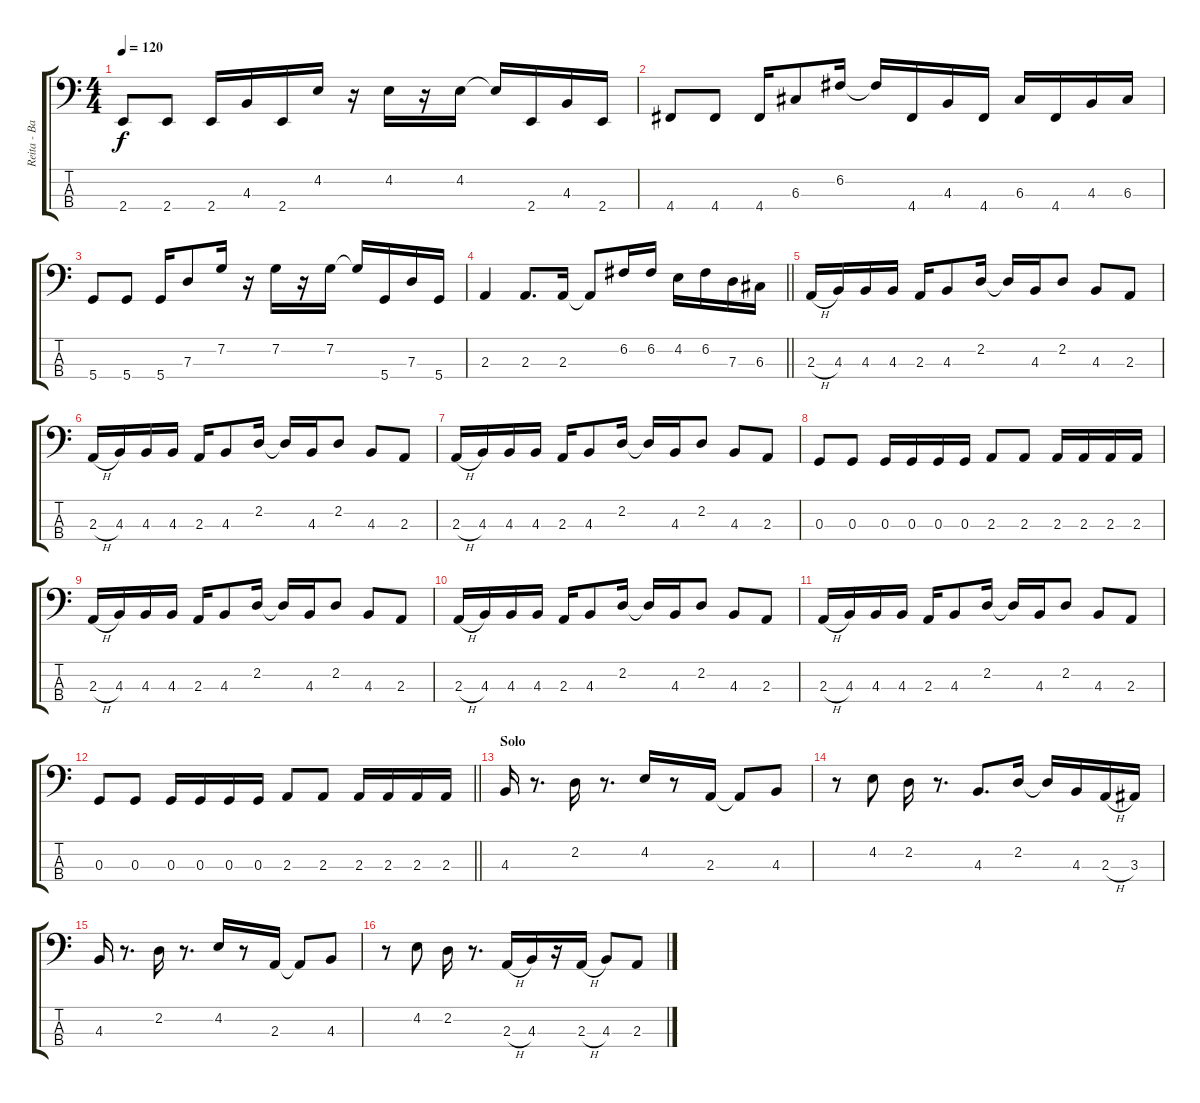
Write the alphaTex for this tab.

\track ("Reita - Bass" "Reita - Ba") {instrument electricbasspick}
\staff {score tabs}
\tuning (F2 C2 G1 D1) {hide}
\ts (4 4)
\tempo 120
\clef f4
\ks c
2.4.8{dy f} 2.4.8 2.4.16 4.3.16 2.4.16 4.2.16 r.16 4.2.16 r.16 4.2.16 4.2{t}.16 2.4.16 4.3.16 2.4.16 |
4.4.8 4.4.8 4.4.16 6.3.8 6.2.16 6.2{t}.16 4.4.16 4.3.16 4.4.16 6.3.16 4.4.16 4.3.16 6.3.16 |
5.4.8 5.4.8 5.4.16 7.3.8 7.2.16 r.16 7.2.16 r.16 7.2.16 7.2{t}.16 5.4.16 7.3.16 5.4.16 |
\barLineRight lightlight
2.3.4 2.3.8{d} 2.3.16 2.3{t}.8 6.2.16 6.2.16 4.2.16 6.2.16 7.3.16 6.3.16 |
2.3{h}.16 4.3.16 4.3.16 4.3.16 2.3.16 4.3.8 2.2.16 2.2{t}.16 4.3.16 2.2.8 4.3.8 2.3.8 |
2.3{h}.16 4.3.16 4.3.16 4.3.16 2.3.16 4.3.8 2.2.16 2.2{t}.16 4.3.16 2.2.8 4.3.8 2.3.8 |
2.3{h}.16 4.3.16 4.3.16 4.3.16 2.3.16 4.3.8 2.2.16 2.2{t}.16 4.3.16 2.2.8 4.3.8 2.3.8 |
0.3.8 0.3.8 0.3.16 0.3.16 0.3.16 0.3.16 2.3.8 2.3.8 2.3.16 2.3.16 2.3.16 2.3.16 |
2.3{h}.16 4.3.16 4.3.16 4.3.16 2.3.16 4.3.8 2.2.16 2.2{t}.16 4.3.16 2.2.8 4.3.8 2.3.8 |
2.3{h}.16 4.3.16 4.3.16 4.3.16 2.3.16 4.3.8 2.2.16 2.2{t}.16 4.3.16 2.2.8 4.3.8 2.3.8 |
2.3{h}.16 4.3.16 4.3.16 4.3.16 2.3.16 4.3.8 2.2.16 2.2{t}.16 4.3.16 2.2.8 4.3.8 2.3.8 |
\barLineRight lightlight
0.3.8 0.3.8 0.3.16 0.3.16 0.3.16 0.3.16 2.3.8 2.3.8 2.3.16 2.3.16 2.3.16 2.3.16 |
\section ("" "Solo")
4.3.16 r.8{d} 2.2.16 r.8{d} 4.2.16 r.8 2.3.16 2.3{t}.8 4.3.8 |
r.8 4.2.8 2.2.16 r.8{d} 4.3.8{d} 2.2.16 2.2{t}.16 4.3.16 2.3{h}.16 3.3.16 |
4.3.16 r.8{d} 2.2.16 r.8{d} 4.2.16 r.8 2.3.16 2.3{t}.8 4.3.8 |
r.8 4.2.8 2.2.16 r.8{d} 2.3{h}.16 4.3.16 r.16 2.3{h}.16 4.3.8 2.3.8
